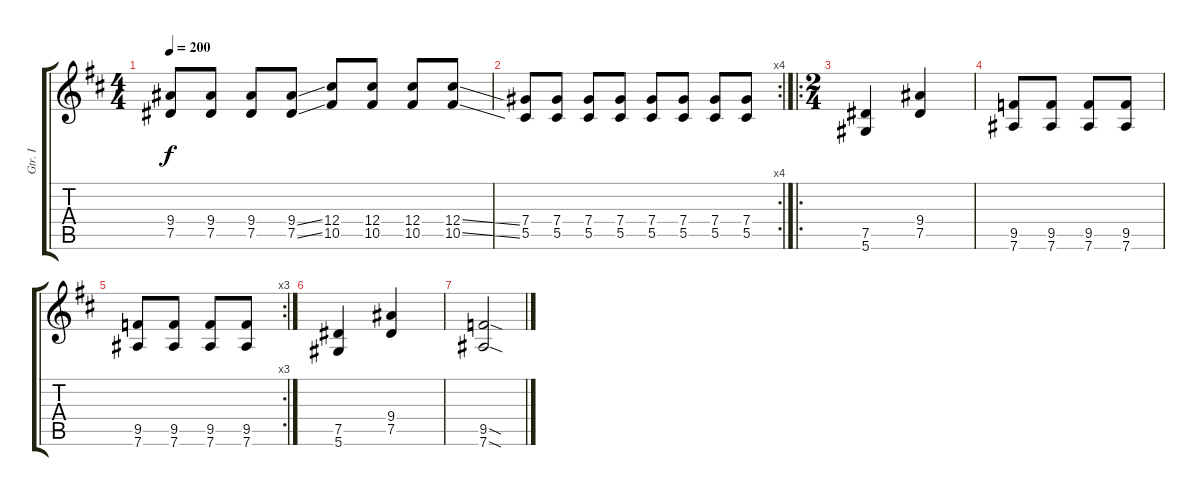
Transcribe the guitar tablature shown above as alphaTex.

\track ("Gtr. I" "Gtr. I") {instrument distortionguitar}
\staff {score tabs}
\tuning (Eb4 Bb3 Gb3 Db3 Ab2 Eb2) {hide}
\ts (4 4)
\tempo 200
\clef g2
\ks d
(9.4 7.5).8{dy f} (9.4 7.5).8 (9.4 7.5).8 (9.4{ss} 7.5{ss}).8 (12.4 10.5).8 (12.4 10.5).8 (12.4 10.5).8 (12.4{ss} 10.5{ss}).8 |
\rc 4
(7.4 5.5).8 (7.4 5.5).8 (7.4 5.5).8 (7.4 5.5).8 (7.4 5.5).8 (7.4 5.5).8 (7.4 5.5).8 (7.4 5.5).8 |
\ro
\ts (2 4)
(7.5 5.6).4 (9.4 7.5).4 |
(9.5 7.6).8 (9.5 7.6).8 (9.5 7.6).8 (9.5 7.6).8 |
\rc 3
(9.5 7.6).8 (9.5 7.6).8 (9.5 7.6).8 (9.5 7.6).8 |
(7.5 5.6).4 (9.4 7.5).4 |
(9.5{sod} 7.6{sod}).2
